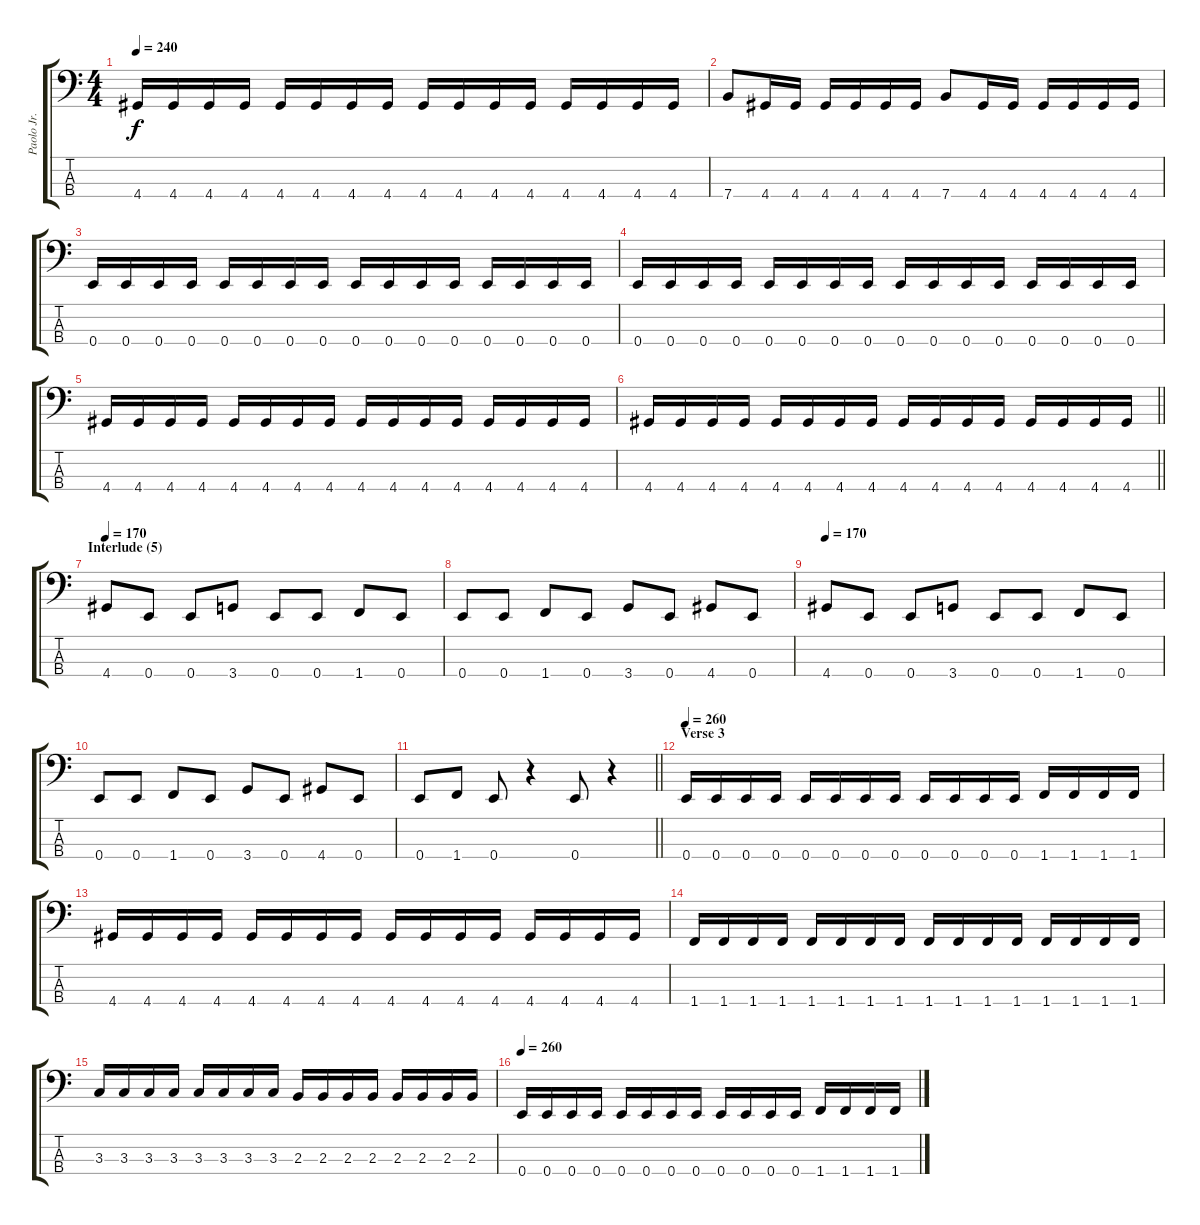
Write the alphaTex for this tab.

\track ("Paolo Jr." "Paolo Jr.") {instrument electricbasspick}
\staff {score tabs}
\tuning (G2 D2 A1 E1) {hide}
\ts (4 4)
\tempo 240
\clef f4
\ks c
4.4.16{dy f} 4.4.16 4.4.16 4.4.16 4.4.16 4.4.16 4.4.16 4.4.16 4.4.16 4.4.16 4.4.16 4.4.16 4.4.16 4.4.16 4.4.16 4.4.16 |
7.4.8 4.4.16 4.4.16 4.4.16 4.4.16 4.4.16 4.4.16 7.4.8 4.4.16 4.4.16 4.4.16 4.4.16 4.4.16 4.4.16 |
0.4.16 0.4.16 0.4.16 0.4.16 0.4.16 0.4.16 0.4.16 0.4.16 0.4.16 0.4.16 0.4.16 0.4.16 0.4.16 0.4.16 0.4.16 0.4.16 |
0.4.16 0.4.16 0.4.16 0.4.16 0.4.16 0.4.16 0.4.16 0.4.16 0.4.16 0.4.16 0.4.16 0.4.16 0.4.16 0.4.16 0.4.16 0.4.16 |
4.4.16 4.4.16 4.4.16 4.4.16 4.4.16 4.4.16 4.4.16 4.4.16 4.4.16 4.4.16 4.4.16 4.4.16 4.4.16 4.4.16 4.4.16 4.4.16 |
\barLineRight lightlight
4.4.16 4.4.16 4.4.16 4.4.16 4.4.16 4.4.16 4.4.16 4.4.16 4.4.16 4.4.16 4.4.16 4.4.16 4.4.16 4.4.16 4.4.16 4.4.16 |
\section ("" "Interlude (5)")
\tempo 170
4.4.8 0.4.8 0.4.8 3.4.8 0.4.8 0.4.8 1.4.8 0.4.8 |
0.4.8 0.4.8 1.4.8 0.4.8 3.4.8 0.4.8 4.4.8 0.4.8 |
\tempo 170
4.4.8 0.4.8 0.4.8 3.4.8 0.4.8 0.4.8 1.4.8 0.4.8 |
0.4.8 0.4.8 1.4.8 0.4.8 3.4.8 0.4.8 4.4.8 0.4.8 |
\barLineRight lightlight
0.4.8 1.4.8 0.4.8 r.4 0.4.8 r.4 |
\section ("" "Verse 3")
\tempo 260
0.4.16 0.4.16 0.4.16 0.4.16 0.4.16 0.4.16 0.4.16 0.4.16 0.4.16 0.4.16 0.4.16 0.4.16 1.4.16 1.4.16 1.4.16 1.4.16 |
4.4.16 4.4.16 4.4.16 4.4.16 4.4.16 4.4.16 4.4.16 4.4.16 4.4.16 4.4.16 4.4.16 4.4.16 4.4.16 4.4.16 4.4.16 4.4.16 |
1.4.16 1.4.16 1.4.16 1.4.16 1.4.16 1.4.16 1.4.16 1.4.16 1.4.16 1.4.16 1.4.16 1.4.16 1.4.16 1.4.16 1.4.16 1.4.16 |
3.3.16 3.3.16 3.3.16 3.3.16 3.3.16 3.3.16 3.3.16 3.3.16 2.3.16 2.3.16 2.3.16 2.3.16 2.3.16 2.3.16 2.3.16 2.3.16 |
\tempo 260
0.4.16 0.4.16 0.4.16 0.4.16 0.4.16 0.4.16 0.4.16 0.4.16 0.4.16 0.4.16 0.4.16 0.4.16 1.4.16 1.4.16 1.4.16 1.4.16
